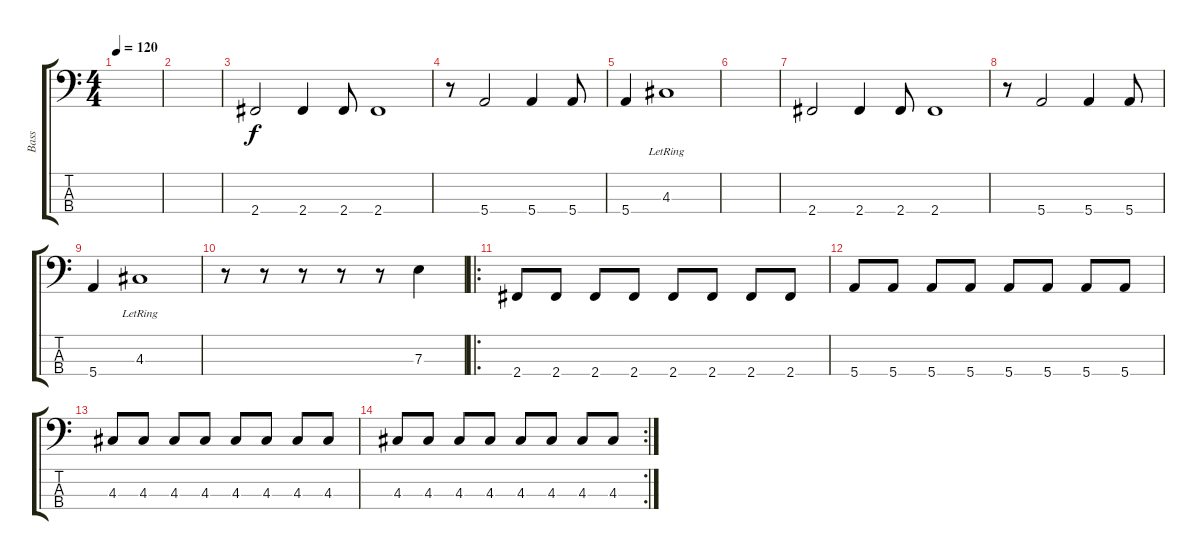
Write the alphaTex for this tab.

\track ("Bass" "Bass") {instrument electricbassfinger}
\staff {score tabs}
\tuning (G2 D2 A1 E1) {hide}
\ts (4 4)
\tempo 120
\clef f4
\ks c
|
|
2.4.2 2.4.4 2.4.8 2.4.1 |
r.8 5.4.2 5.4.4 5.4.8 |
5.4.4 4.3{lr}.1 |
|
2.4.2 2.4.4 2.4.8 2.4.1 |
r.8 5.4.2 5.4.4 5.4.8 |
5.4.4 4.3{lr}.1 |
r.8 r.8 r.8 r.8 r.8 7.3.4 |
\ro
2.4.8 2.4.8 2.4.8 2.4.8 2.4.8 2.4.8 2.4.8 2.4.8 |
5.4.8 5.4.8 5.4.8 5.4.8 5.4.8 5.4.8 5.4.8 5.4.8 |
4.3.8 4.3.8 4.3.8 4.3.8 4.3.8 4.3.8 4.3.8 4.3.8 |
\rc 2
4.3.8 4.3.8 4.3.8 4.3.8 4.3.8 4.3.8 4.3.8 4.3.8
